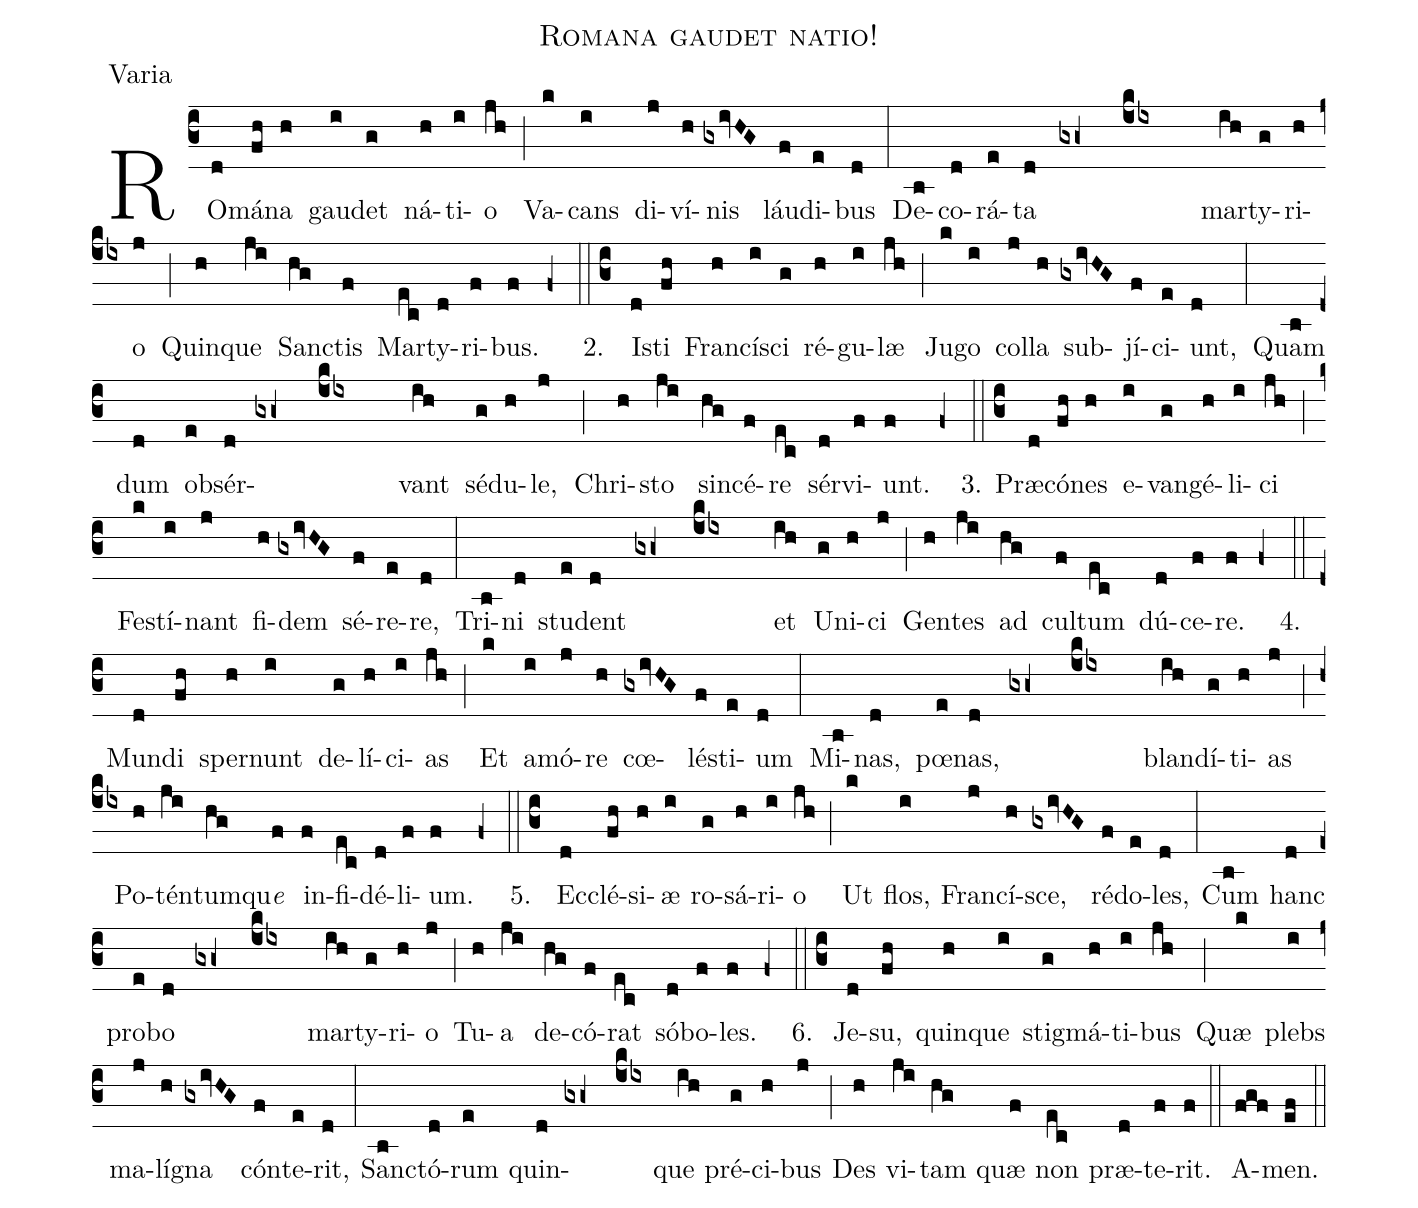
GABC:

name:Romana gaudet natio!;
office-part:Varia;
%%
(c3)RO(d)má(fh)na(h) gau(i)det(g) ná(h)ti(i)o(jh) (;) Va(k)cans(i) di(j)ví(h)nis(gxivHG) láu(f)di(e)bus(d) (:) De(b)co(d)rá(e)ta(d) (gxg+ cb4)mar(ih)ty(g)ri(h)o(j) (;) Quin(h)que(ji) San(hg)ctis(f) Mar(ec)ty(d)ri(f)bus.(f) (f+ )2.(::c3) I(d)sti(fh) Fran(h)cí(i)sci(g) ré(h)gu(i)læ(jh) (;) Ju(k)go(i) col(j)la(h) sub(gxivHG)jí(f)ci(e)unt,(d) (:) Quam(b) dum(d) obs(e)ér(d)(gxg+ cb4)vant(ih) sé(g)du(h)le,(j) (;) Chri(h)sto(ji) sin(hg)cé(f)re(ec) sér(d)vi(f)unt.(f) (f+ )3.(::c3) Præ(d)có(fh)nes(h) e(i)van(g)gé(h)li(i)ci(jh) (;) Fe(k)stí(i)nant(j) fi(h)dem(gxivHG) sé(f)re(e)re,(d) (:) Tri(b)ni(d) stu(e)dent(d) (gxg+ cb4)et(ih) U(g)ni(h)ci(j) (;) Gen(h)tes(ji) ad(hg) cul(f)tum(ec) dú(d)ce(f)re.(f) (f+ )4.(::c3) Mun(d)di(fh) sper(h)nunt(i) de(g)lí(h)ci(i)as(jh) (;) Et(k) a(i)mó(j)re(h) cœ(gxivHG)lé(f)sti(e)um(d) (:) Mi(b)nas,(d) pœ(e)nas,(d) (gxg+ cb4)blan(ih)dí(g)ti(h)as(j) (;) Po(h)tén(ji)tum(hg)qu<i>e</i>(f) in(f)fi(ec)dé(d)li(f)um.(f) (f+ )5.(::c3) Ec(d)clé(fh)si(h)æ(i) ro(g)sá(h)ri(i)o(jh) (;) Ut(k) flos,(i) Fran(j)cí(h)sce,(gxivHG) réd(f)o(e)les,(d) (:) Cum(b) hanc(d) pro(e)bo(d) (gxg+ cb4)mar(ih)ty(g)ri(h)o(j) (;) Tu(h)a(ji) de(hg)có(f)rat(ec) só(d)bo(f)les.(f) (f+ )6.(::c3) Je(d)su,(fh) quin(h)que(i) stig(g)má(h)ti(i)bus(jh) (;) Quæ(k) plebs(i) ma(j)lí(h)gna(gxivHG) cón(f)te(e)rit,(d) (:) San(b)ctó(d)rum(e) quin(d)(gxg+ cb4)que(ih) pré(g)ci(h)bus(j) (;) Des(h) vi(ji)tam(hg) quæ(f) non(ec) præ(d)te(f)rit.(f) (::) A(fgf)men.(ef) (::)
